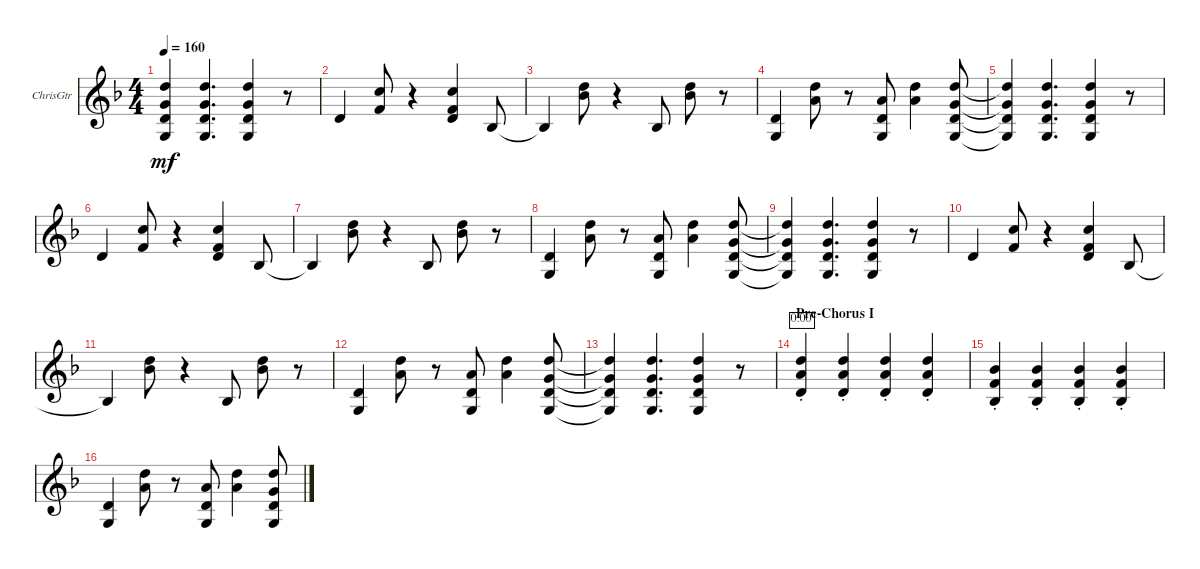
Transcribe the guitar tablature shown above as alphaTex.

\defaultSystemsLayout 4
\bracketExtendMode groupsimilarinstruments
\firstSystemTrackNameOrientation horizontal
\otherSystemsTrackNameOrientation horizontal
\track ("Lead Guitar I" "ChrisGtr") {instrument distortionguitar}
\staff {score}
\tuning (E4 B3 G3 D3 A2 D2)
\ts (4 4)
\tempo 160
\clef g2
\ks dminor
(5.5{t} 5.6{t} 5.4{t} 7.3{t}).4{dy mf} (5.6 5.5 5.4 7.3).4{d} (5.6 5.5 5.4 7.3).4 r.8 |
5.5.4 (3.4 5.3).8 r.4 (5.3 3.4 5.5).4 8.6.8 |
8.6{t}.4 (8.4 7.3).8 r.4 8.6.8 (8.4 7.3).8 r.8 |
(5.5 5.6).4 (7.4 7.3).8 r.8 (5.6 5.5 7.4).8 (7.4 7.3).4 (5.6 5.5 5.4 7.3).8 |
(5.5{t} 5.6{t} 5.4{t} 7.3{t}).4 (5.6 5.5 5.4 7.3).4{d} (5.6 5.5 5.4 7.3).4 r.8 |
5.5.4 (3.4 5.3).8 r.4 (5.3 3.4 5.5).4 8.6.8 |
8.6{t}.4 (8.4 7.3).8 r.4 8.6.8 (8.4 7.3).8 r.8 |
(5.5 5.6).4 (7.4 7.3).8 r.8 (5.6 5.5 7.4).8 (7.4 7.3).4 (5.6 5.5 5.4 7.3).8 |
(5.5{t} 5.6{t} 5.4{t} 7.3{t}).4 (5.6 5.5 5.4 7.3).4{d} (5.6 5.5 5.4 7.3).4 r.8 |
5.5.4 (3.4 5.3).8 r.4 (5.3 3.4 5.5).4 8.6.8 |
8.6{t}.4 (8.4 7.3).8 r.4 8.6.8 (8.4 7.3).8 r.8 |
(5.5 5.6).4 (7.4 7.3).8 r.8 (5.6 5.5 7.4).8 (7.4 7.3).4 (5.6 5.5 5.4 7.3).8 |
(5.5{t} 5.6{t} 5.4{t} 7.3{t}).4 (5.6 5.5 5.4 7.3).4{d} (5.6 5.5 5.4 7.3).4 r.8 |
\section ("" "Pre-Chorus I")
(5.5{st} 7.4{st} 7.3{st}).4{timer} (5.5{st} 7.4{st} 7.3{st}).4 (5.5{st} 7.4{st} 7.3{st}).4 (7.3{st} 7.4{st} 5.5{st}).4 |
(8.6{st} 8.5{st} 8.4{st}).4 (8.4{st} 8.5{st} 8.6{st}).4 (8.6{st} 8.5{st} 8.4{st}).4 (8.4{st} 8.5{st} 8.6{st}).4 |
(5.5 5.6).4 (7.4 7.3).8 r.8 (5.6 5.5 7.4).8 (7.4 7.3).4 (5.6 5.5 5.4 7.3).8
